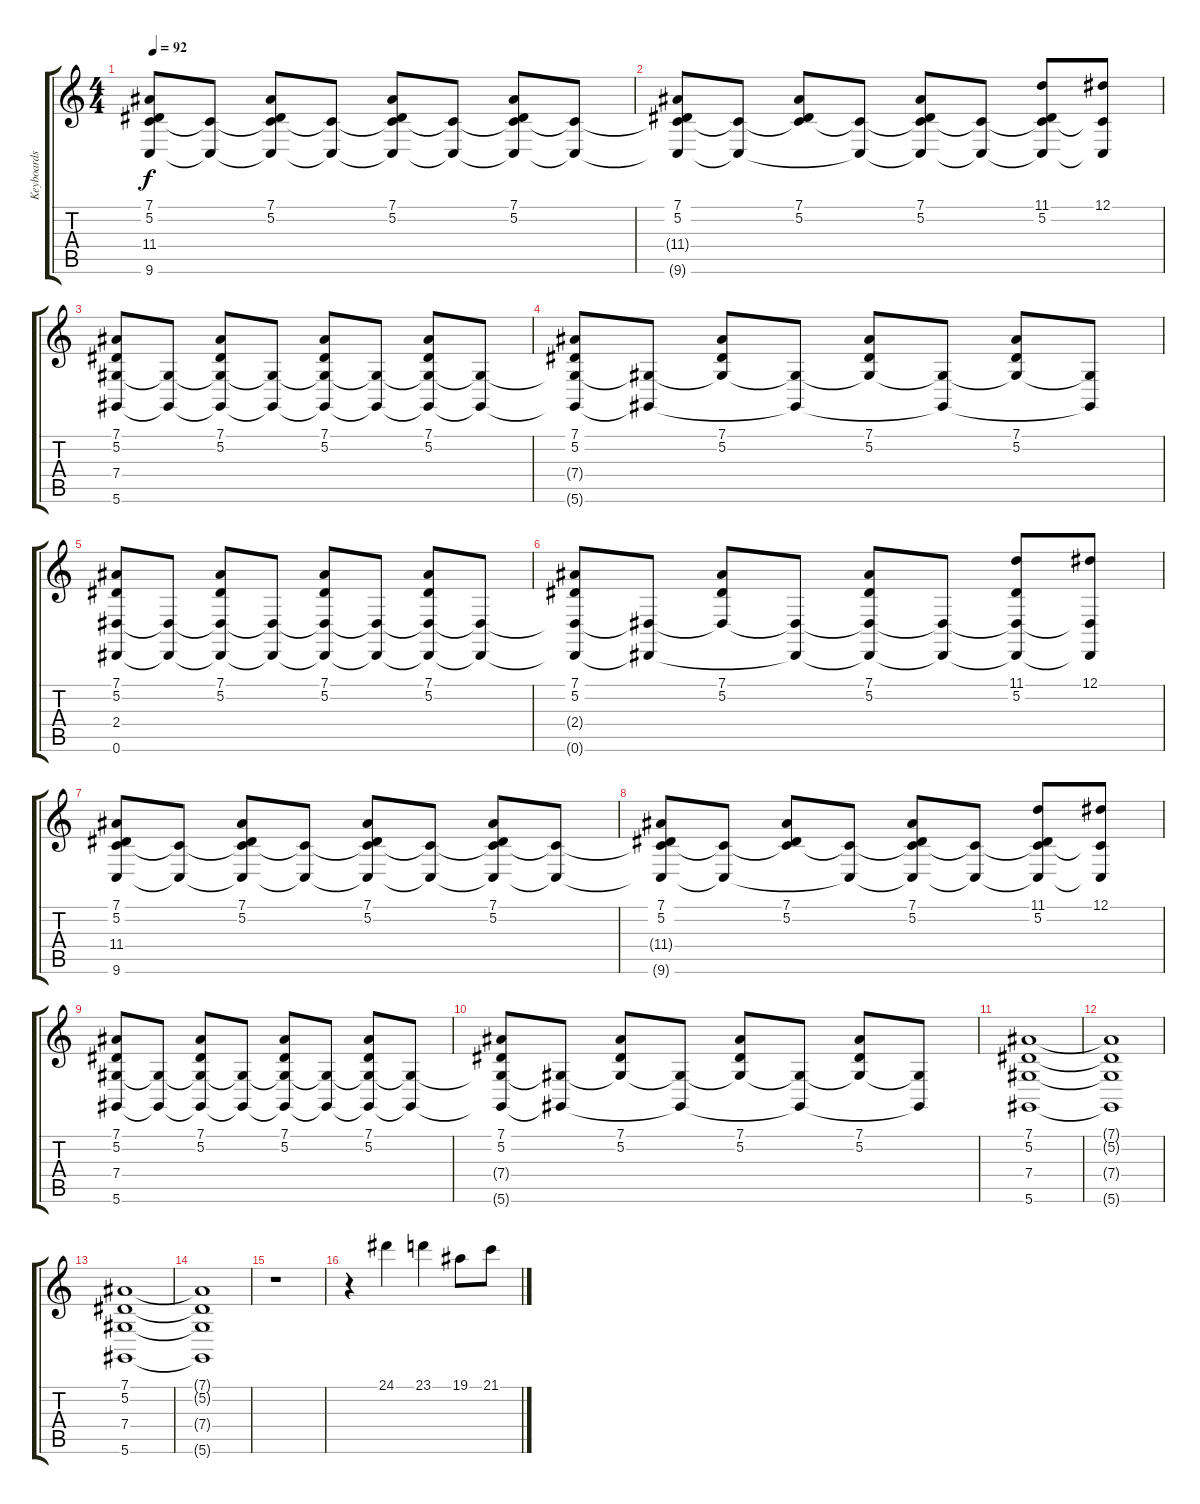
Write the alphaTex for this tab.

\track ("Keyboards" "Keyboards") {instrument synthstrings1}
\staff {score tabs}
\tuning (Eb4 Bb3 Gb3 Db3 Ab2 Eb2) {hide}
\ts (4 4)
\tempo 92
\clef g2
\ks c
(7.1 5.2 11.4 9.6).8{dy f} (11.4{t} 9.6{t}).8 (7.1 5.2 11.4{t} 9.6{t}).8 (11.4{t} 9.6{t}).8 (7.1 5.2 11.4{t} 9.6{t}).8 (11.4{t} 9.6{t}).8 (7.1 5.2 11.4{t} 9.6{t}).8 (11.4{t} 9.6{t}).8 |
(7.1 5.2 11.4{t} 9.6{t}).8 (11.4{t} 9.6{t}).8 (7.1 5.2 11.4{t}).8 (11.4{t} 9.6{t}).8 (7.1 5.2 11.4{t} 9.6{t}).8 (11.4{t} 9.6{t}).8 (11.1 5.2 11.4{t} 9.6{t}).8 (12.1 11.4{t} 9.6{t}).8 |
(7.1 5.2 7.4 5.6).8 (7.4{t} 5.6{t}).8 (7.1 5.2 7.4{t} 5.6{t}).8 (7.4{t} 5.6{t}).8 (7.1 5.2 7.4{t} 5.6{t}).8 (7.4{t} 5.6{t}).8 (7.1 5.2 7.4{t} 5.6{t}).8 (7.4{t} 5.6{t}).8 |
(7.1 5.2 7.4{t} 5.6{t}).8 (7.4{t} 5.6{t}).8 (7.1 5.2 7.4{t}).8 (7.4{t} 5.6{t}).8 (7.1 5.2 7.4{t}).8 (7.4{t} 5.6{t}).8 (7.1 5.2 7.4{t}).8 (7.4{t} 5.6{t}).8 |
(7.1 5.2 2.4 0.6).8 (2.4{t} 0.6{t}).8 (7.1 5.2 2.4{t} 0.6{t}).8 (2.4{t} 0.6{t}).8 (7.1 5.2 2.4{t} 0.6{t}).8 (2.4{t} 0.6{t}).8 (7.1 5.2 2.4{t} 0.6{t}).8 (2.4{t} 0.6{t}).8 |
(7.1 5.2 2.4{t} 0.6{t}).8 (2.4{t} 0.6{t}).8 (7.1 5.2 2.4{t}).8 (2.4{t} 0.6{t}).8 (7.1 5.2 2.4{t} 0.6{t}).8 (2.4{t} 0.6{t}).8 (11.1 5.2 2.4{t} 0.6{t}).8 (12.1 2.4{t} 0.6{t}).8 |
(7.1 5.2 11.4 9.6).8 (11.4{t} 9.6{t}).8 (7.1 5.2 11.4{t} 9.6{t}).8 (11.4{t} 9.6{t}).8 (7.1 5.2 11.4{t} 9.6{t}).8 (11.4{t} 9.6{t}).8 (7.1 5.2 11.4{t} 9.6{t}).8 (11.4{t} 9.6{t}).8 |
(7.1 5.2 11.4{t} 9.6{t}).8 (11.4{t} 9.6{t}).8 (7.1 5.2 11.4{t}).8 (11.4{t} 9.6{t}).8 (7.1 5.2 11.4{t} 9.6{t}).8 (11.4{t} 9.6{t}).8 (11.1 5.2 11.4{t} 9.6{t}).8 (12.1 11.4{t} 9.6{t}).8 |
(7.1 5.2 7.4 5.6).8 (7.4{t} 5.6{t}).8 (7.1 5.2 7.4{t} 5.6{t}).8 (7.4{t} 5.6{t}).8 (7.1 5.2 7.4{t} 5.6{t}).8 (7.4{t} 5.6{t}).8 (7.1 5.2 7.4{t} 5.6{t}).8 (7.4{t} 5.6{t}).8 |
(7.1 5.2 7.4{t} 5.6{t}).8 (7.4{t} 5.6{t}).8 (7.1 5.2 7.4{t}).8 (7.4{t} 5.6{t}).8 (7.1 5.2 7.4{t}).8 (7.4{t} 5.6{t}).8 (7.1 5.2 7.4{t}).8 (7.4{t} 5.6{t}).8 |
(7.1 5.2 7.4 5.6).1 |
(7.1{t} 5.2{t} 7.4{t} 5.6{t}).1 |
(7.1 5.2 7.4 5.6).1 |
(7.1{t} 5.2{t} 7.4{t} 5.6{t}).1 |
r.1 |
r.4{instrument celesta} 24.1.4 23.1.4 19.1.8 21.1.8
